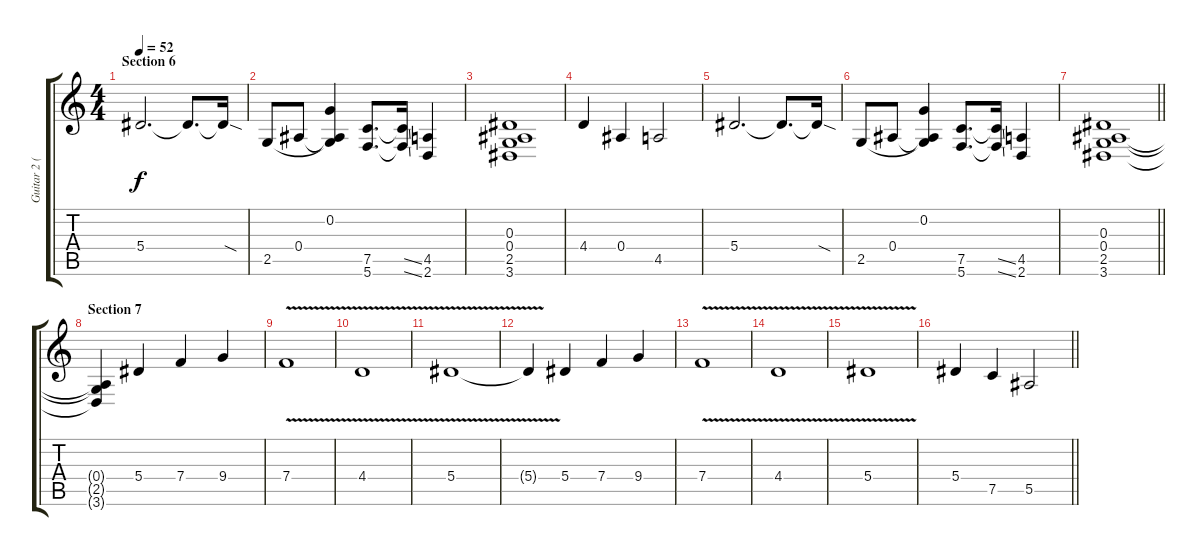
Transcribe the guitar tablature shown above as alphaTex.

\track ("Guitar 2 (Distortion)" "Guitar 2 (") {instrument distortionguitar}
\staff {score tabs}
\tuning (C4 G3 Eb3 Bb2 F2 C2) {hide}
\ts (4 4)
\section ("" "Section 6")
\tempo 52
\clef g2
\ks c
5.4.2{d dy f} 5.4{t}.8{d} 5.4{sod t}.16 |
2.5.8 0.4.8 (0.2 0.4{t} 2.5{t}).4 (7.5 5.6).8{d} (7.5{ss t} 5.6{ss t}).16 (4.5 2.6).4 |
(0.3 0.4 2.5 3.6).1 |
4.4.4 0.4.4 4.5.2 |
5.4.2{d} 5.4{t}.8{d} 5.4{sod t}.16 |
2.5.8 0.4.8 (0.2 0.4{t} 2.5{t}).4 (7.5 5.6).8{d} (7.5{ss t} 5.6{ss t}).16 (4.5 2.6).4 |
\barLineRight lightlight
(0.3 0.4 2.5 3.6).1 |
\section ("" "Section 7")
(0.4{t} 2.5{t} 3.6{t}).4 5.4.4 7.4.4 9.4.4 |
7.4{v}.1 |
4.4{v}.1 |
5.4{v}.1 |
5.4{t}.4 5.4.4 7.4.4 9.4.4 |
7.4{v}.1 |
4.4{v}.1 |
5.4{v}.1 |
\barLineRight lightlight
5.4.4 7.5.4 5.5.2
